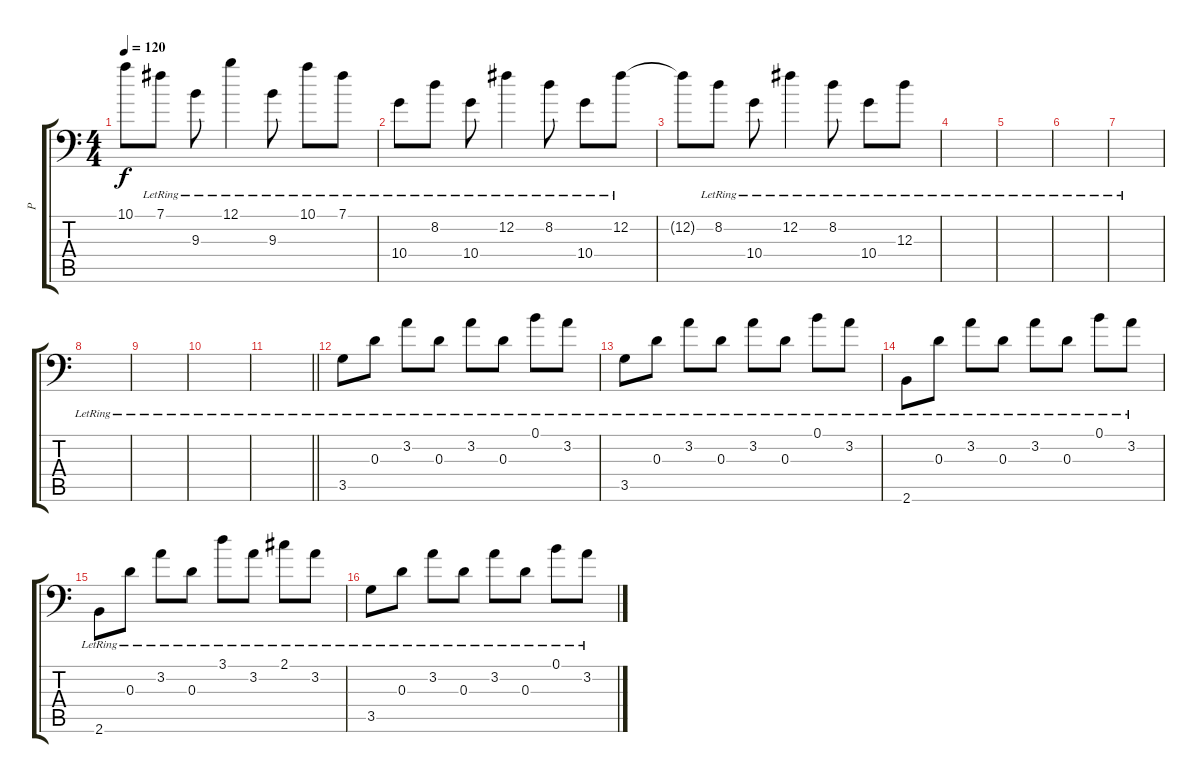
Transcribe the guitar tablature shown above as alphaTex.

\track ("Р" "Р") {instrument electricguitarclean}
\staff {score tabs}
\tuning (B3 Gb3 D3 A2 E2 A1) {hide}
\ts (4 4)
\tempo 120
\clef f4
\ks c
10.1{t}.8{dy f} 7.1{lr}.8 9.3{lr}.8 12.1{lr}.4 9.3{lr}.8 10.1{lr}.8 7.1{lr}.8 |
10.4{lr}.8 8.2{lr}.8 10.4{lr}.8 12.2{lr}.4 8.2{lr}.8 10.4{lr}.8 12.2{lr}.8 |
12.2{t}.8 8.2{lr}.8 10.4{lr}.8 12.2{lr}.4 8.2{lr}.8 10.4{lr}.8 12.3{lr}.8 |
|
|
|
|
|
|
|
\barLineRight lightlight
|
3.5{lr}.8{volume 8 instrument electricguitarclean} 0.3{lr}.8 3.2{lr}.8 0.3{lr}.8 3.2{lr}.8 0.3{lr}.8 0.1{lr}.8 3.2{lr}.8 |
3.5{lr}.8 0.3{lr}.8 3.2{lr}.8 0.3{lr}.8 3.2{lr}.8 0.3{lr}.8 0.1{lr}.8 3.2{lr}.8 |
2.6{lr}.8 0.3{lr}.8 3.2{lr}.8 0.3{lr}.8 3.2{lr}.8 0.3{lr}.8 0.1{lr}.8 3.2{lr}.8 |
2.6{lr}.8 0.3{lr}.8 3.2{lr}.8 0.3{lr}.8 3.1{lr}.8 3.2{lr}.8 2.1{lr}.8 3.2{lr}.8 |
3.5{lr}.8 0.3{lr}.8 3.2{lr}.8 0.3{lr}.8 3.2{lr}.8 0.3{lr}.8 0.1{lr}.8 3.2{lr}.8
